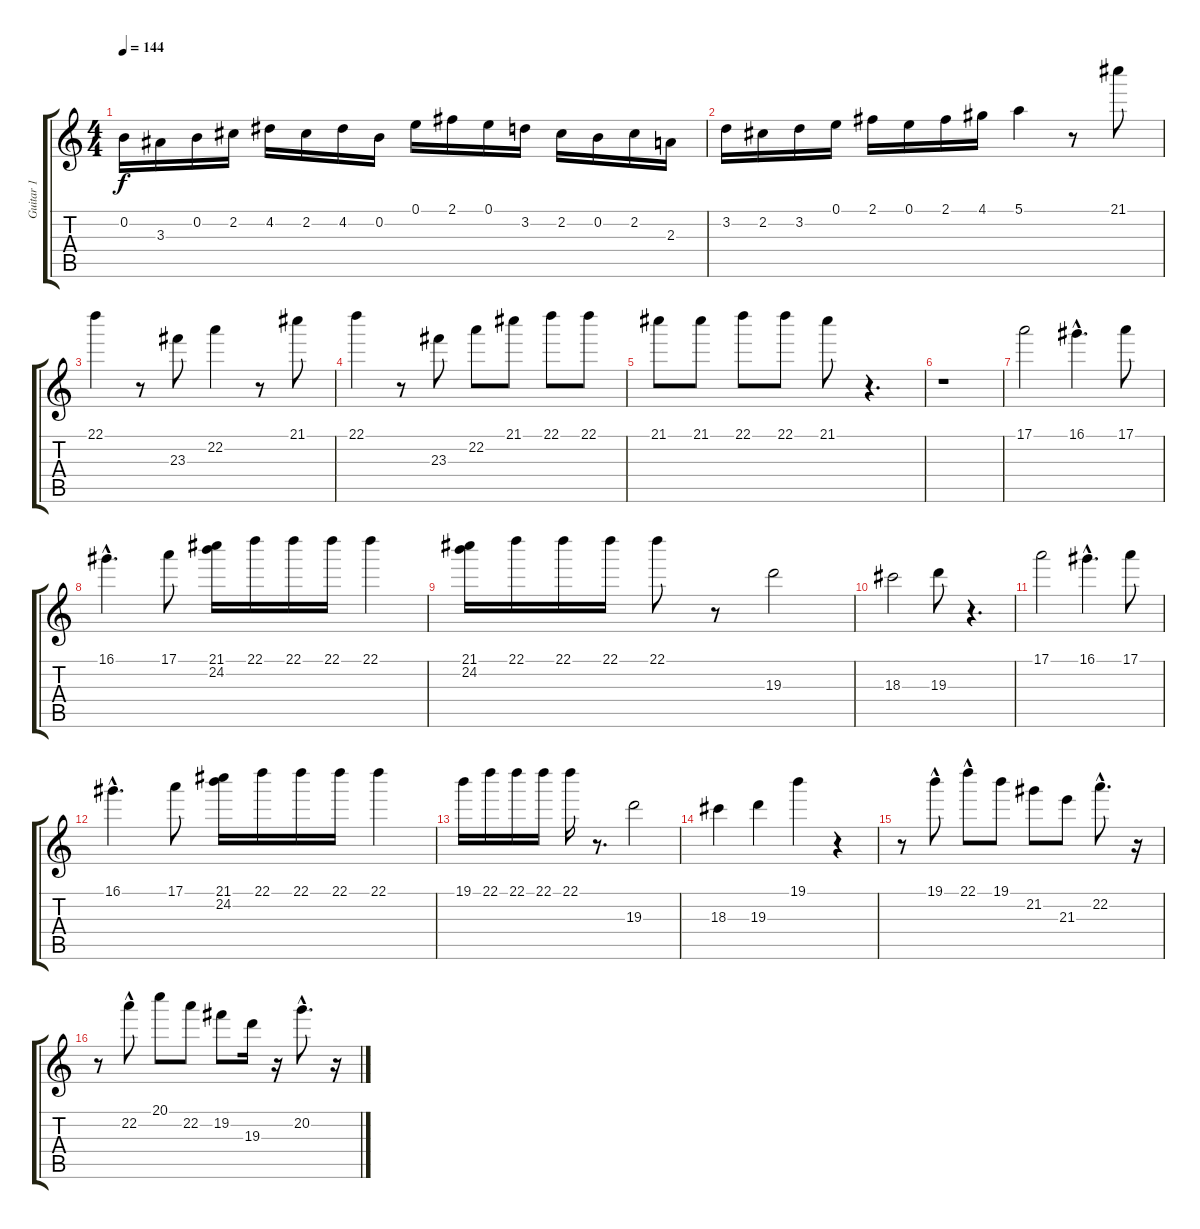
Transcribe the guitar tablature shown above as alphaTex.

\track ("Guitar 1" "Guitar 1") {instrument acousticguitarnylon}
\staff {score tabs}
\tuning (E4 B3 G3 D3 A2 E2) {hide}
\ts (4 4)
\tempo 144
\clef g2
\ks c
0.2.16{dy f} 3.3.16 0.2.16 2.2.16 4.2.16 2.2.16 4.2.16 0.2.16 0.1.16 2.1.16 0.1.16 3.2.16 2.2.16 0.2.16 2.2.16 2.3.16 |
3.2.16 2.2.16 3.2.16 0.1.16 2.1.16 0.1.16 2.1.16 4.1.16 5.1.4 r.8 21.1.8 |
22.1.4 r.8 23.3.8 22.2.4 r.8 21.1.8 |
22.1.4 r.8 23.3.8 22.2.8 21.1.8 22.1.8 22.1.8 |
21.1.8 21.1.8 22.1.8 22.1.8 21.1.8 r.4{d} |
r.1 |
17.1.2 16.1{hac}.4{d} 17.1.8 |
16.1{hac}.4{d} 17.1.8 (21.1 24.2).16 22.1.16 22.1.16 22.1.16 22.1.4 |
(21.1 24.2).16 22.1.16 22.1.16 22.1.16 22.1.8 r.8 19.3.2 |
18.3.2 19.3.8 r.4{d} |
17.1.2 16.1{hac}.4{d} 17.1.8 |
16.1{hac}.4{d} 17.1.8 (21.1 24.2).16 22.1.16 22.1.16 22.1.16 22.1.4 |
19.1.16 22.1.16 22.1.16 22.1.16 22.1.16 r.8{d} 19.3.2 |
18.3.4 19.3.4 19.1.4 r.4 |
r.8 19.1{hac}.8 22.1{hac}.8 19.1.8 21.2.8 21.3.8 22.2{hac}.8{d} r.16 |
r.8 22.2{hac}.8 20.1.8 22.2.8 19.2.8 19.3.16 r.16 20.2{hac}.8{d} r.16
